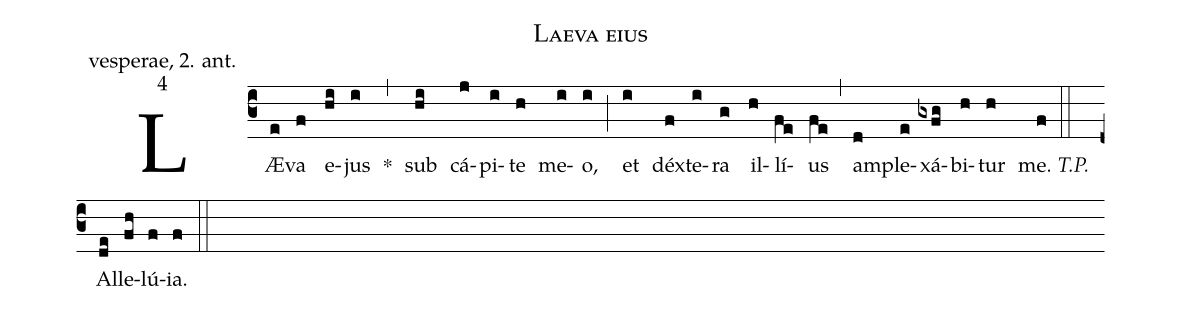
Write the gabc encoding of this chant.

name: Laeva eius;
office-part: vesperae, 2. ant.;
mode: 4;
%%
% IV.A*

(c3)
LÆ(e)va(f) e(hi)jus(i) *(,)
sub(hi) cá(j)pi(i)te(h) me(i)o,(i) (;)
et(i) déx(f)te(i)ra(g) il(h)lí(fe)us(fe) (,)
am(d)ple(e)xá(gxfg)bi(h)tur(h) me.(f) (::)

<i>T.P.</i>() Al(de)le(fh)lú(f)ia.(f) (::)
